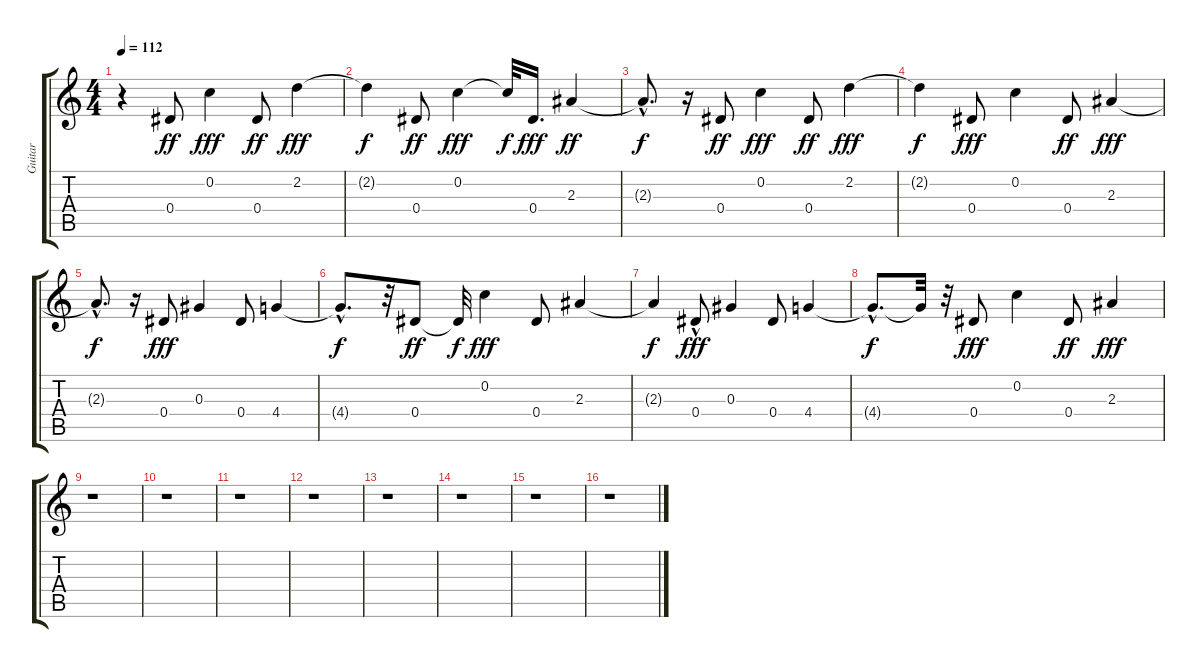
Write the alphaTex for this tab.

\track ("Guitar" "Guitar") {instrument electricguitarclean}
\staff {score tabs}
\tuning (F4 C4 Ab3 Eb3 Bb2 F2) {hide}
\ts (4 4)
\tempo 112
\clef g2
\ks c
r.4{dy fff} 0.4.8{dy ff} 0.2.4{dy fff} 0.4.8{dy ff} 2.2.4{dy fff} |
2.2{t}.4{dy f} 0.4.8{dy ff} 0.2.4{dy fff} 0.2{t}.32{dy f} 0.4.16{d dy fff} 2.3.4{dy ff} |
2.3{hac t}.8{d dy f} r.16 0.4.8{dy ff} 0.2.4{dy fff} 0.4.8{dy ff} 2.2.4{dy fff} |
2.2{t}.4{dy f} 0.4.8{dy fff} 0.2.4 0.4.8{dy ff} 2.3.4{dy fff} |
2.3{hac t}.8{d dy f} r.16 0.4.8{dy fff} 0.3.4 0.4.8 4.4.4 |
4.4{hac t}.8{d dy f} r.32 0.4.8{dy ff} 0.4{t}.32{dy f} 0.2.4{dy fff} 0.4.8 2.3.4 |
2.3{t}.4{dy f} 0.4{hac}.8{dy fff} 0.3.4 0.4.8 4.4.4 |
4.4{hac t}.8{d dy f} 4.4{t}.32 r.32 0.4.8{dy fff} 0.2.4 0.4.8{dy ff} 2.3.4{dy fff} |
r.1 |
r.1 |
r.1 |
r.1 |
r.1 |
r.1 |
r.1 |
r.1
